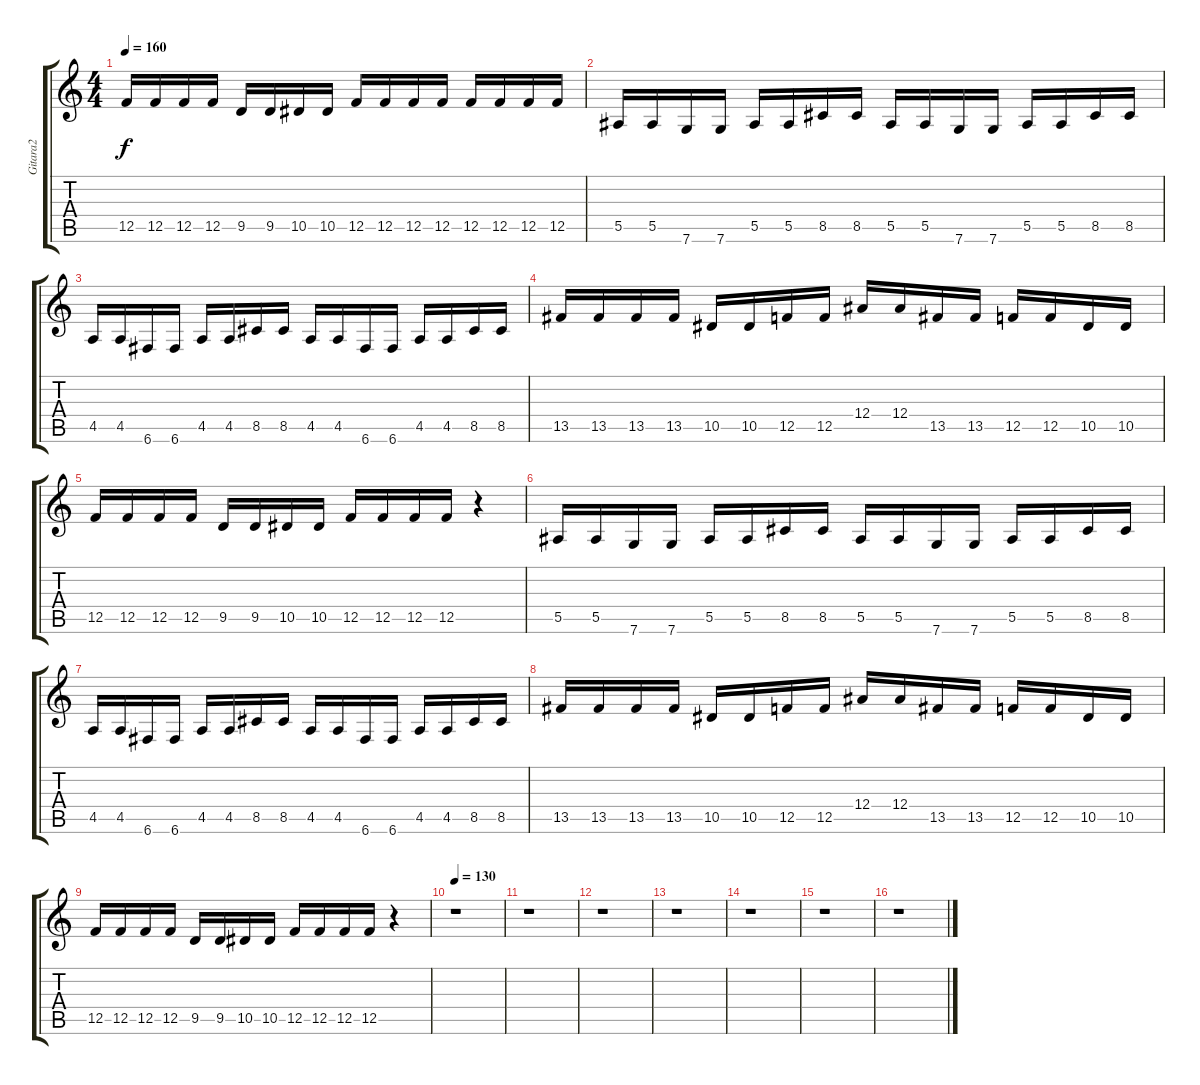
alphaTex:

\track ("Gitara2" "Gitara2") {instrument distortionguitar}
\staff {score tabs}
\tuning (C4 G3 Eb3 Bb2 F2 C2) {hide}
\ts (4 4)
\tempo 160
\clef g2
\ks c
12.5.16{dy f} 12.5.16 12.5.16 12.5.16 9.5.16 9.5.16 10.5.16 10.5.16 12.5.16 12.5.16 12.5.16 12.5.16 12.5.16 12.5.16 12.5.16 12.5.16 |
5.5.16 5.5.16 7.6.16 7.6.16 5.5.16 5.5.16 8.5.16 8.5.16 5.5.16 5.5.16 7.6.16 7.6.16 5.5.16 5.5.16 8.5.16 8.5.16 |
4.5.16 4.5.16 6.6.16 6.6.16 4.5.16 4.5.16 8.5.16 8.5.16 4.5.16 4.5.16 6.6.16 6.6.16 4.5.16 4.5.16 8.5.16 8.5.16 |
13.5.16 13.5.16 13.5.16 13.5.16 10.5.16 10.5.16 12.5.16 12.5.16 12.4.16 12.4.16 13.5.16 13.5.16 12.5.16 12.5.16 10.5.16 10.5.16 |
12.5.16 12.5.16 12.5.16 12.5.16 9.5.16 9.5.16 10.5.16 10.5.16 12.5.16 12.5.16 12.5.16 12.5.16 r.4 |
5.5.16 5.5.16 7.6.16 7.6.16 5.5.16 5.5.16 8.5.16 8.5.16 5.5.16 5.5.16 7.6.16 7.6.16 5.5.16 5.5.16 8.5.16 8.5.16 |
4.5.16 4.5.16 6.6.16 6.6.16 4.5.16 4.5.16 8.5.16 8.5.16 4.5.16 4.5.16 6.6.16 6.6.16 4.5.16 4.5.16 8.5.16 8.5.16 |
13.5.16 13.5.16 13.5.16 13.5.16 10.5.16 10.5.16 12.5.16 12.5.16 12.4.16 12.4.16 13.5.16 13.5.16 12.5.16 12.5.16 10.5.16 10.5.16 |
12.5.16 12.5.16 12.5.16 12.5.16 9.5.16 9.5.16 10.5.16 10.5.16 12.5.16 12.5.16 12.5.16 12.5.16 r.4 |
\tempo 130
r.1 |
r.1 |
r.1 |
r.1 |
r.1 |
r.1 |
r.1
